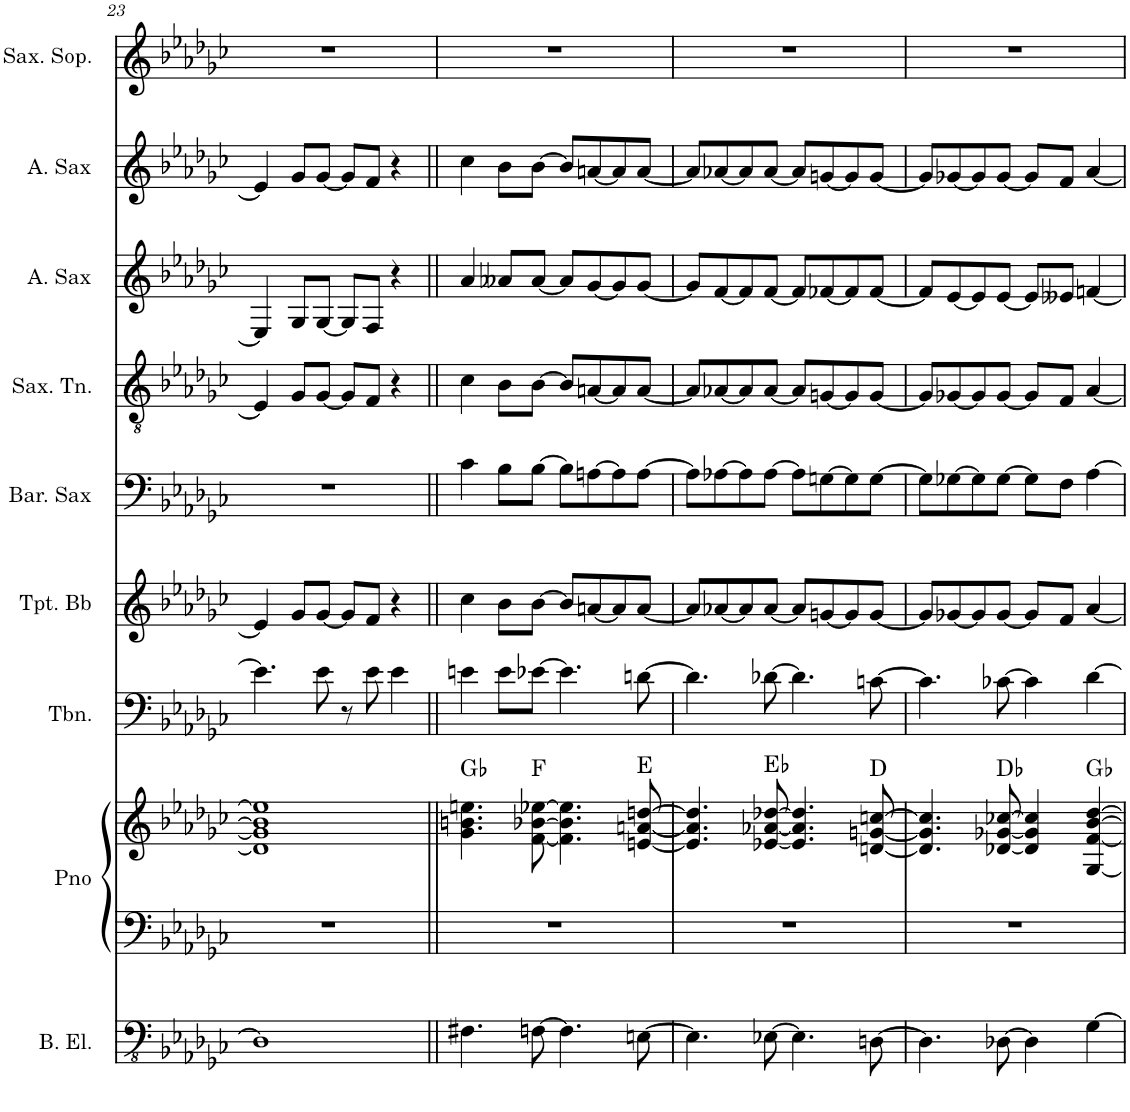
**kern	**kern	**kern	**harte	**kern	**kern	**kern	**kern	**kern	**kern	**kern
*part9	*part8	*part8	*part8	*part7	*part6	*part5	*part4	*part3	*part2	*part1
*staff10	*staff9	*staff8	*	*staff7	*staff6	*staff5	*staff4	*staff3	*staff2	*staff1
*I"Baixo elétrico	*I"Piano	*	*	*I"Trombone	*I"Trompete Bb	*I"Saxofone barítono	*I"Saxofone Tenor	*I"Saxofone Alto	*I"Saxofone Alto	*I"Saxofone Soprano
*I'B. El.	*I'Pno	*	*	*I'Tbn.	*I'Tpt. Bb	*	*I'Sax. Tn.	*	*	*I'Sax. Sop.
!!LO:PB:g=z
*clefFv4	*clefF4	*clefG2	*	*clefF4	*clefG2	*clefF4	*clefGv2	*clefG2	*clefG2	*clefG2
*	*	*	*	*	*ITrd1c2	*ITrd12c21	*ITrd8c14	*ITrd5c9	*ITrd5c9	*ITrd1c2
*k[b-e-a-d-g-c-]	*k[b-e-a-d-g-c-]	*k[b-e-a-d-g-c-]	*	*k[b-e-a-d-g-c-]	*k[b-e-a-d-g-c-]	*k[b-e-a-d-g-c-]	*k[b-e-a-d-g-c-]	*k[b-e-a-d-g-c-]	*k[b-e-a-d-g-c-]	*k[b-e-a-d-g-c-]
*M4/4	*M4/4	*M4/4	*	*M4/4	*M4/4	*M4/4	*M4/4	*M4/4	*M4/4	*M4/4
=23	=23	=23	=23	=23	=23	=23	=23	=23	=23	=23
1DD-]	1r	1d-] 1g-] 1b] 1ee-]	.	4.e-\]	4e-/]	1r	4E-/]	4E-/]	4e-/]	1r
.	.	.	.	.	8g-/L	.	8G-/L	8G-/L	8g-/L	.
.	.	.	.	8e-\	[8g-/J	.	[8G-/J	[8G-/J	[8g-/J	.
.	.	.	.	8r	8g-/L]	.	8G-/L]	8G-/L]	8g-/L]	.
.	.	.	.	8e-\	8f/J	.	8F/J	8F/J	8f/J	.
.	.	.	.	4e-\	4r	.	4r	4r	4r	.
=24	=24	=24	=24	=24	=24	=24	=24	=24	=24	=24
4.FF#X\	1r	4.g-\ 4.bn\ 4.een\	Gb:maj	4en\	4cc-\	4c-\	4c-\	4a-/	4cc-\	1r
.	.	.	.	8e\L	8b-\L	8B-\L	8B-\L	8a--X/L	8b-\L	.
[8FFn\	.	[8f\ [8b-X\ [8ee-X\	F:maj	[8e-X\J	[8b-\J	[8B-\J	[8B-\J	[8a--/J	[8b-\J	.
4.FF\]	.	4.f\] 4.b-\] 4.ee-\]	.	4.e-\]	8b-/L]	8B-\L]	8B-/L]	8a--/L]	8b-/L]	.
.	.	.	.	.	[8an/	[8An\	[8An/	[8g-/	[8an/	.
.	.	.	.	.	8a/]	8A\]	8A/]	8g-/]	8a/]	.
[8EEn\	.	[8en/ [8an/ [8ddn/	E:maj	[8dn\	[8a/J	[8A\J	[8A/J	[8g-/J	[8a/J	.
=25	=25	=25	=25	=25	=25	=25	=25	=25	=25	=25
4.EE\]	1r	4.e/] 4.a/] 4.dd/]	.	4.d\]	8a/L]	8A\L]	8A/L]	8g-/L]	8a/L]	1r
.	.	.	.	.	[8a-X/	[8A-X\	[8A-X/	[8f/	[8a-X/	.
.	.	.	.	.	8a-/]	8A-\]	8A-/]	8f/]	8a-/]	.
[8EE-X\	.	[8e-X/ [8a-X/ [8dd-X/	Eb:maj	[8d-X\	[8a-/J	[8A-\J	[8A-/J	[8f/J	[8a-/J	.
4.EE-\]	.	4.e-/] 4.a-/] 4.dd-/]	.	4.d-\]	8a-/L]	8A-\L]	8A-/L]	8f/L]	8a-/L]	.
.	.	.	.	.	[8gn/	[8Gn\	[8Gn/	[8f-X/	[8gn/	.
.	.	.	.	.	8g/]	8G\]	8G/]	8f-/]	8g/]	.
[8DDn\	.	[8dn/ [8gn/ [8ccn/	D:maj	[8cn\	[8g/J	[8G\J	[8G/J	[8f-/J	[8g/J	.
=26	=26	=26	=26	=26	=26	=26	=26	=26	=26	=26
4.DD\]	1r	4.d/] 4.g/] 4.cc/]	.	4.c\]	8g/L]	8G\L]	8G/L]	8f-/L]	8g/L]	1r
.	.	.	.	.	[8g-X/	[8G-X\	[8G-X/	[8e-/	[8g-X/	.
.	.	.	.	.	8g-/]	8G-\]	8G-/]	8e-/]	8g-/]	.
[8DD-X\	.	[8d-X/ [8g-X/ [8cc-X/	Db:maj	[8c-X\	[8g-/J	[8G-\J	[8G-/J	[8e-/J	[8g-/J	.
4DD-\]	.	4d-/] 4g-/] 4cc-/]	.	4c-\]	8g-/L]	8G-\L]	8G-/L]	8e-/L]	8g-/L]	.
.	.	.	.	.	8f/J	8F\J	8F/J	8e--X/J	8f/J	.
[4GG-\	.	[4G-/ [4f/ [4b-/ [4dd-/	Gb:maj	[4d-\	[4a-/	[4A-\	[4A-/	[4fn/	[4a-/	.
=	=	=	=	=	=	=	=	=	=	=
*-	*-	*-	*-	*-	*-	*-	*-	*-	*-	*-
